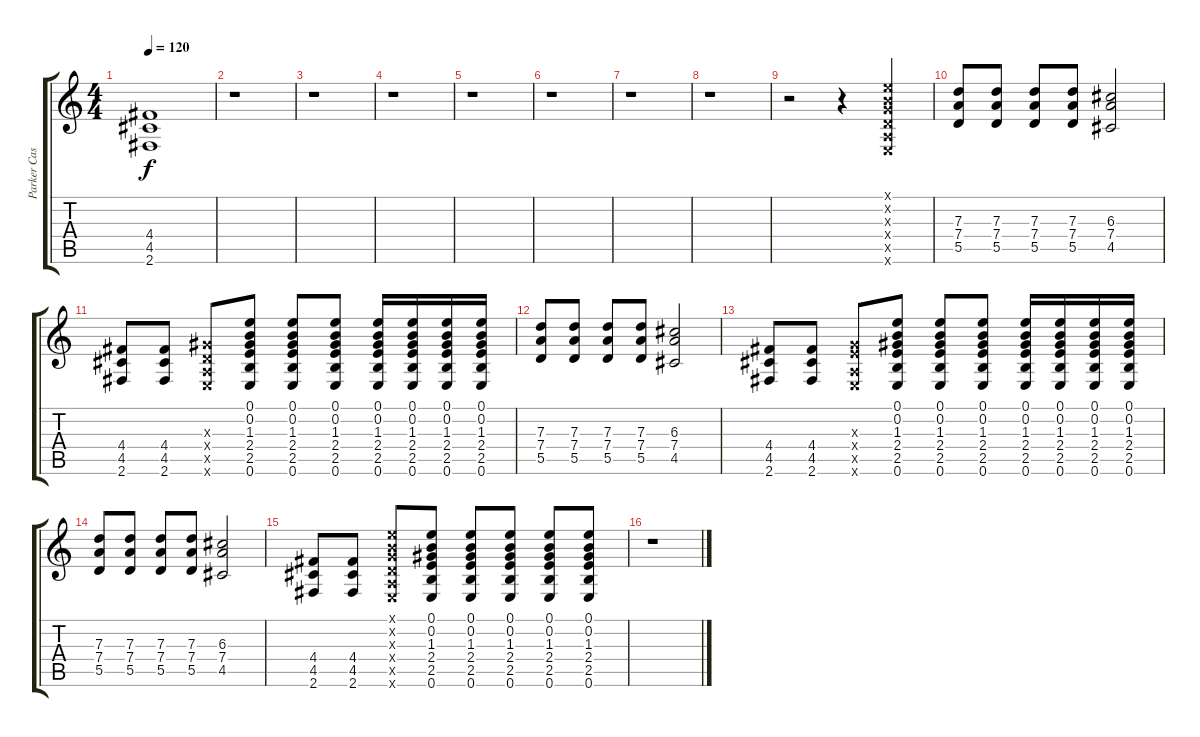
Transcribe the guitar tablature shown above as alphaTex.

\track ("Parker Case" "Parker Cas") {instrument acousticguitarsteel}
\staff {score tabs}
\tuning (E4 B3 G3 D3 A2 E2) {hide}
\ts (4 4)
\tempo 120
\clef g2
\ks c
(4.4{t} 4.5{t} 2.6{t}).1{dy f} |
r.1 |
r.1 |
r.1 |
r.1 |
r.1 |
r.1 |
r.1 |
r.2 r.4 (0.1{x} 0.2{x} 0.3{x} 0.4{x} 0.5{x} 0.6{x}).4 |
(7.3 7.4 5.5).8 (7.3 7.4 5.5).8 (7.3 7.4 5.5).8 (7.3 7.4 5.5).8 (6.3 7.4 4.5).2 |
(4.4 4.5 2.6).8 (4.4 4.5 2.6).8 (1.3{x} 0.4{x} 0.5{x} 0.6{x}).8 (0.1 0.2 1.3 2.4 2.5 0.6).8 (0.1 0.2 1.3 2.4 2.5 0.6).8 (0.1 0.2 1.3 2.4 2.5 0.6).8 (0.1 0.2 1.3 2.4 2.5 0.6).16 (0.1 0.2 1.3 2.4 2.5 0.6).16 (0.1 0.2 1.3 2.4 2.5 0.6).16 (0.1 0.2 1.3 2.4 2.5 0.6).16 |
(7.3 7.4 5.5).8 (7.3 7.4 5.5).8 (7.3 7.4 5.5).8 (7.3 7.4 5.5).8 (6.3 7.4 4.5).2 |
(4.4 4.5 2.6).8 (4.4 4.5 2.6).8 (0.3{x} 2.4{x} 0.5{x} 0.6{x}).8 (0.1 0.2 1.3 2.4 2.5 0.6).8 (0.1 0.2 1.3 2.4 2.5 0.6).8 (0.1 0.2 1.3 2.4 2.5 0.6).8 (0.1 0.2 1.3 2.4 2.5 0.6).16 (0.1 0.2 1.3 2.4 2.5 0.6).16 (0.1 0.2 1.3 2.4 2.5 0.6).16 (0.1 0.2 1.3 2.4 2.5 0.6).16 |
(7.3 7.4 5.5).8 (7.3 7.4 5.5).8 (7.3 7.4 5.5).8 (7.3 7.4 5.5).8 (6.3 7.4 4.5).2 |
(4.4 4.5 2.6).8 (4.4 4.5 2.6).8 (0.1{x} 0.2{x} 0.3{x} 0.4{x} 0.5{x} 0.6{x}).8 (0.1 0.2 1.3 2.4 2.5 0.6).8 (0.1 0.2 1.3 2.4 2.5 0.6).8 (0.1 0.2 1.3 2.4 2.5 0.6).8 (0.1 0.2 1.3 2.4 2.5 0.6).8 (0.1 0.2 1.3 2.4 2.5 0.6).8 |
r.1
